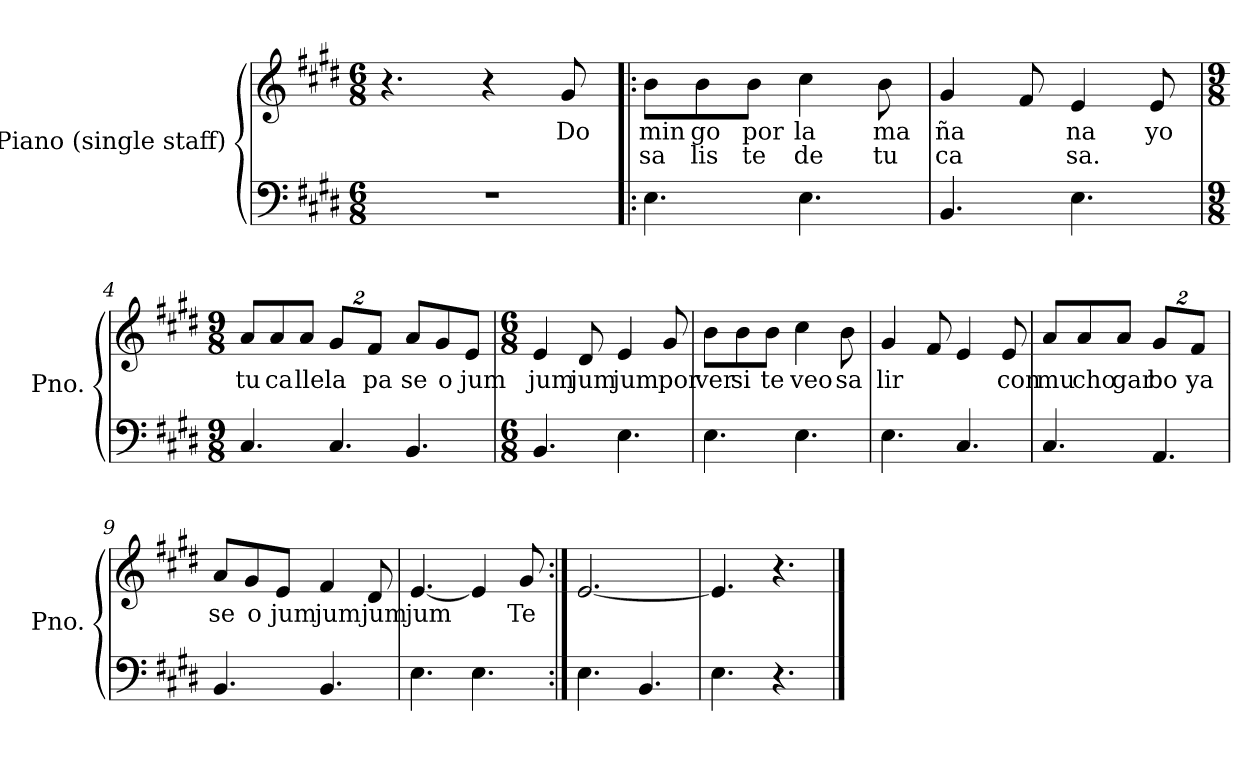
**kern	**kern	**text	**text
*part2	*part1	*part1	*part1
*staff2	*staff1	*staff1	*staff1
*I"Piano (single staff)	*I"Piano (single staff)	*	*
*I'Pno.	*I'Pno.	*	*
*stria5	*stria5	*	*
*clefF4	*clefG2	*	*
*k[f#c#g#d#]	*k[f#c#g#d#]	*	*
*E:	*E:	*	*
*M6/8	*M6/8	*	*
*MM117	*MM117	*	*
=1	=1	=1	=1
!LO:N:vis=1	!	!	!
2.r	4.r	.	.
.	4r	.	.
.	8g#/	Do	.
=2!|:	=2!|:	=2!|:	=2!|:
4.E\	8b\L	min	sa
.	8b\	go	lis
.	8b\J	por	te
4.E\	4cc#\	la	de
.	8b\	ma	tu
=3	=3	=3	=3
4.BB/	4g#/	ña	ca
.	8f#/	.	.
4.E\	4e/	na	sa.
.	8e/	yo	.
=4	=4	=4	=4
*M9/8	*M9/8	*	*
4.C#/	8a/L	tu	.
.	8a/	ca	.
.	8a/J	lle	.
4.C#/	16%3g#/L	la	.
.	16%3f#/J	pa	.
4.BB/	8a/L	se	.
.	8g#/	o	.
.	8e/J	jum	.
=5	=5	=5	=5
*M6/8	*M6/8	*	*
4.BB/	4e/	jum	.
.	8d#/	jum	.
4.E\	4e/	jum	.
.	8g#/	por	.
=6	=6	=6	=6
4.E\	8b\L	ver	.
.	8b\	si	.
.	8b\J	te	.
4.E\	4cc#\	veo	.
.	8b\	sa	.
=7	=7	=7	=7
4.E\	4g#/	lir	.
.	8f#/	.	.
4.C#/	4e/	.	.
.	8e/	con	.
=8	=8	=8	=8
4.C#/	8a/L	mu	.
.	8a/	cho	.
.	8a/J	gar	.
4.AA/	16%3g#/L	bo	.
.	16%3f#/J	ya	.
=9	=9	=9	=9
4.BB/	8a/L	se	.
.	8g#/	o	.
.	8e/J	jum	.
4.BB/	4f#/	jum	.
.	8d#/	jum	.
=10	=10	=10	=10
4.E\	[4.e/	jum	.
4.E\	4e/]	.	.
.	8g#/	Te	.
=11:|!	=11:|!	=11:|!	=11:|!
4.E\	[2.e/	.	.
4.BB/	.	.	.
=12	=12	=12	=12
4.E\	4.e/]	.	.
4.r	4.r	.	.
==	==	==	==
*-	*-	*-	*-
